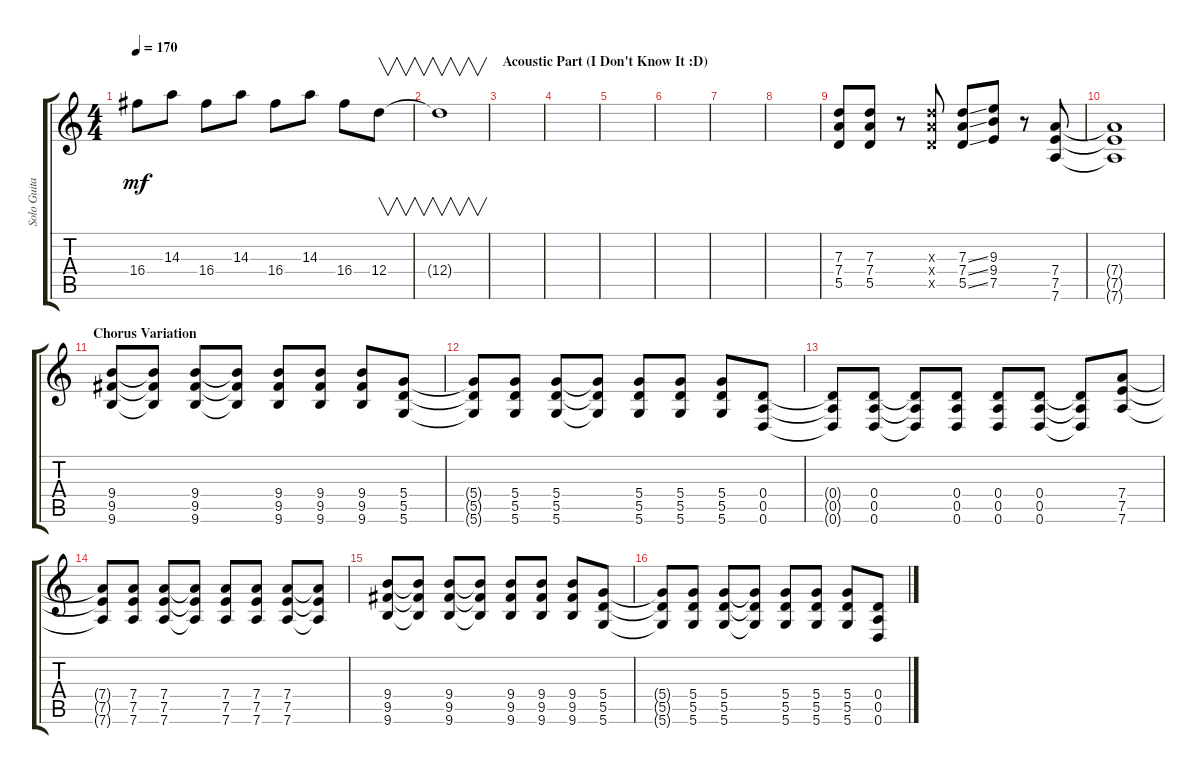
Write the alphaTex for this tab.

\track ("Solo Guitar" "Solo Guita") {instrument distortionguitar}
\staff {score tabs}
\tuning (E4 B3 G3 D3 A2 D2) {hide}
\ts (4 4)
\tempo 170
\clef g2
\ks c
16.4.8{dy mf} 14.3.8 16.4.8 14.3.8 16.4.8 14.3.8 16.4.8 12.4.8{v} |
12.4{t}.1{v} |
\section ("" "Acoustic Part (I Don't Know It :D)")
|
|
|
|
|
|
(7.3 7.4 5.5).8 (7.3 7.4 5.5).8 r.8 (7.3{x} 7.4{x} 5.5{x}).8 (7.3{ss} 7.4{ss} 5.5{ss}).8 (9.3 9.4 7.5).8 r.8 (7.4 7.5 7.6).8 |
(7.4{t} 7.5{t} 7.6{t}).1 |
\section ("" "Chorus Variation")
(9.4 9.5 9.6).8 (9.4{t} 9.5{t} 9.6{t}).8 (9.4 9.5 9.6).8 (9.4{t} 9.5{t} 9.6{t}).8 (9.4 9.5 9.6).8 (9.4 9.5 9.6).8 (9.4 9.5 9.6).8 (5.4 5.5 5.6).8 |
(5.4{t} 5.5{t} 5.6{t}).8 (5.4 5.5 5.6).8 (5.4 5.5 5.6).8 (5.4{t} 5.5{t} 5.6{t}).8 (5.4 5.5 5.6).8 (5.4 5.5 5.6).8 (5.4 5.5 5.6).8 (0.4 0.5 0.6).8 |
(0.4{t} 0.5{t} 0.6{t}).8 (0.4 0.5 0.6).8 (0.4{t} 0.5{t} 0.6{t}).8 (0.4 0.5 0.6).8 (0.4 0.5 0.6).8 (0.4 0.5 0.6).8 (0.4{t} 0.5{t} 0.6{t}).8 (7.4 7.5 7.6).8 |
(7.4{t} 7.5{t} 7.6{t}).8 (7.4 7.5 7.6).8 (7.4 7.5 7.6).8 (7.4{t} 7.5{t} 7.6{t}).8 (7.4 7.5 7.6).8 (7.4 7.5 7.6).8 (7.4 7.5 7.6).8 (7.4{t} 7.5{t} 7.6{t}).8 |
(9.4 9.5 9.6).8 (9.4{t} 9.5{t} 9.6{t}).8 (9.4 9.5 9.6).8 (9.4{t} 9.5{t} 9.6{t}).8 (9.4 9.5 9.6).8 (9.4 9.5 9.6).8 (9.4 9.5 9.6).8 (5.4 5.5 5.6).8 |
(5.4{t} 5.5{t} 5.6{t}).8 (5.4 5.5 5.6).8 (5.4 5.5 5.6).8 (5.4{t} 5.5{t} 5.6{t}).8 (5.4 5.5 5.6).8 (5.4 5.5 5.6).8 (5.4 5.5 5.6).8 (0.4 0.5 0.6).8
